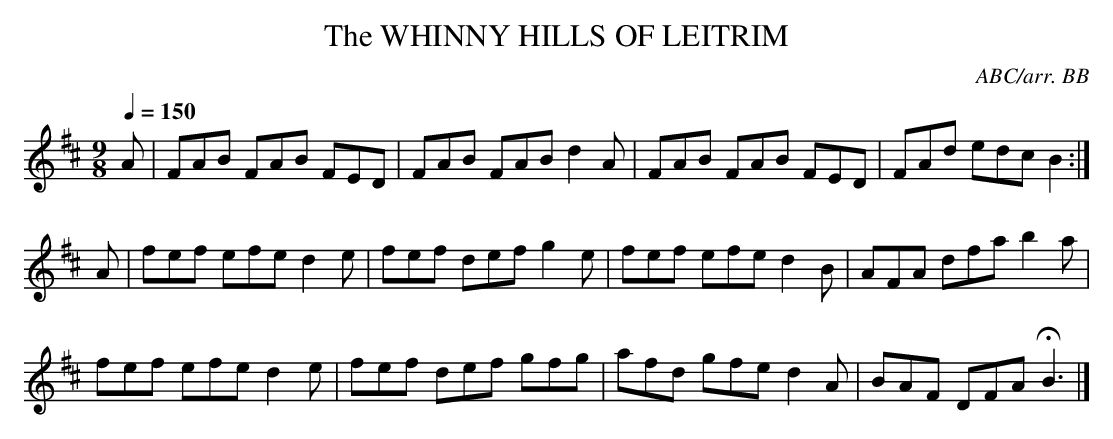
X:1
T:WHINNY HILLS OF LEITRIM, The
C:ABC/arr. BB
M:9/8
Q:1/4=150
L:1/8
K:D
A|FAB FAB FED|FAB FAB d2A|FAB FAB FED|FAd edc B2 :|
A|fef efe d2e|fef def g2e|fef efe d2B|AFA dfa b2a|
fef efe d2e|fef def gfg|afd gfe d2A|BAF DFA HB3|]
